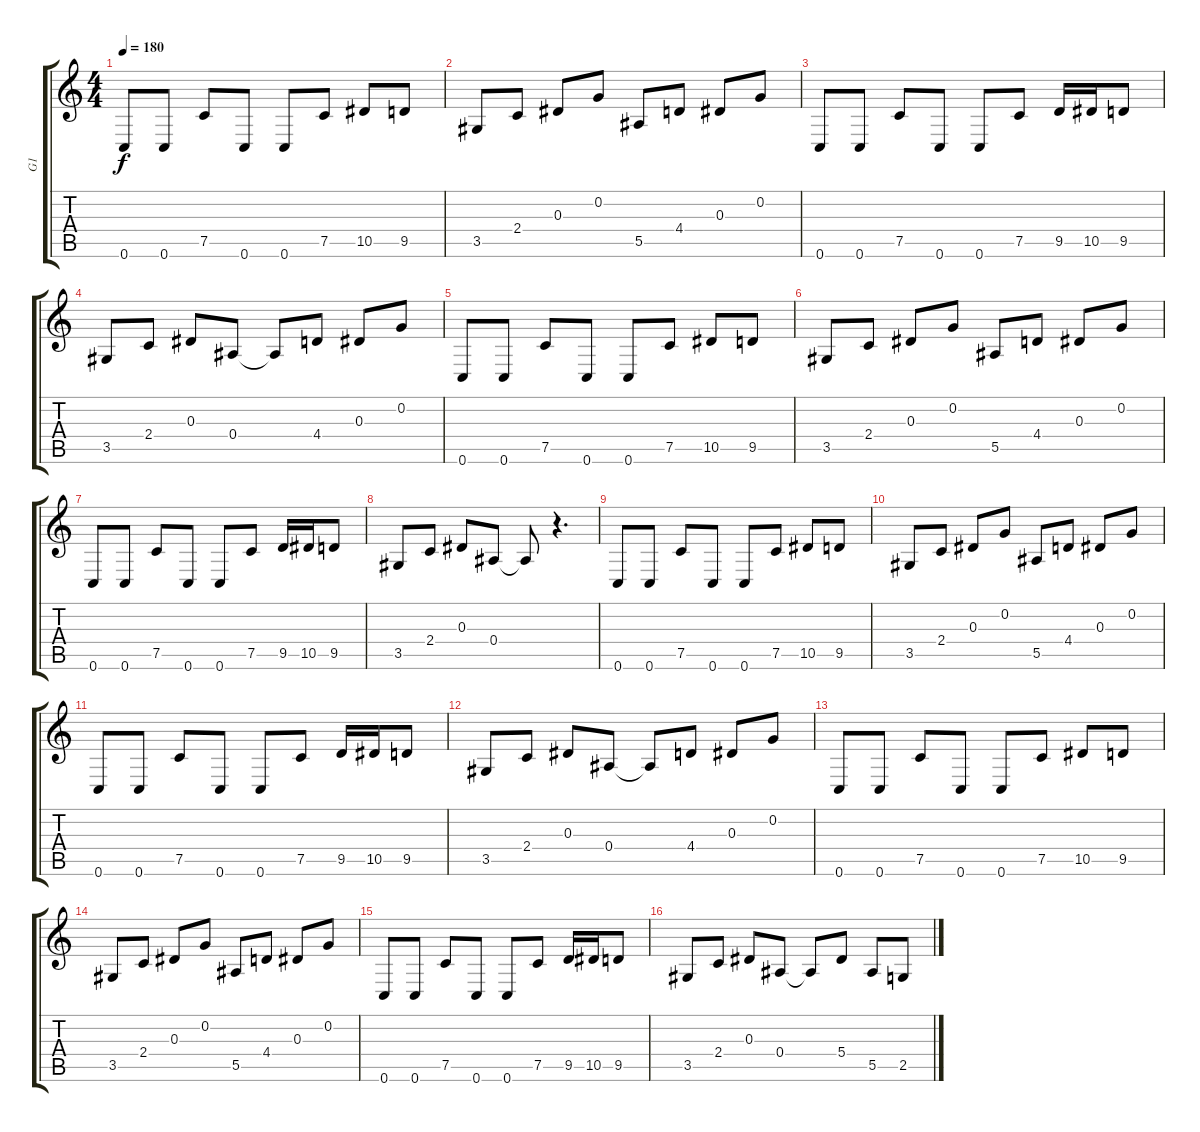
\track ("G1" "G1") {instrument distortionguitar}
\staff {score tabs}
\tuning (C4 G3 Eb3 Bb2 F2 C2) {hide}
\ts (4 4)
\tempo 180
\clef g2
\ks c
0.6.8{dy f instrument distortionguitar} 0.6.8 7.5.8 0.6.8 0.6.8 7.5.8 10.5.8 9.5.8 |
3.5.8 2.4.8 0.3.8 0.2.8 5.5.8 4.4.8 0.3.8 0.2.8 |
0.6.8 0.6.8 7.5.8 0.6.8 0.6.8 7.5.8 9.5.16 10.5.16 9.5.8 |
3.5.8 2.4.8 0.3.8 0.4.8 0.4{t}.8 4.4.8 0.3.8 0.2.8 |
0.6.8 0.6.8 7.5.8 0.6.8 0.6.8 7.5.8 10.5.8 9.5.8 |
3.5.8 2.4.8 0.3.8 0.2.8 5.5.8 4.4.8 0.3.8 0.2.8 |
0.6.8 0.6.8 7.5.8 0.6.8 0.6.8 7.5.8 9.5.16 10.5.16 9.5.8 |
3.5.8 2.4.8 0.3.8 0.4.8 0.4{t}.8 r.4{d} |
0.6.8 0.6.8 7.5.8 0.6.8 0.6.8 7.5.8 10.5.8 9.5.8 |
3.5.8 2.4.8 0.3.8 0.2.8 5.5.8 4.4.8 0.3.8 0.2.8 |
0.6.8 0.6.8 7.5.8 0.6.8 0.6.8 7.5.8 9.5.16 10.5.16 9.5.8 |
3.5.8 2.4.8 0.3.8 0.4.8 0.4{t}.8 4.4.8 0.3.8 0.2.8 |
0.6.8 0.6.8 7.5.8 0.6.8 0.6.8 7.5.8 10.5.8 9.5.8 |
3.5.8 2.4.8 0.3.8 0.2.8 5.5.8 4.4.8 0.3.8 0.2.8 |
0.6.8 0.6.8 7.5.8 0.6.8 0.6.8 7.5.8 9.5.16 10.5.16 9.5.8 |
3.5.8 2.4.8 0.3.8 0.4.8 0.4{t}.8 5.4.8 5.5.8 2.5.8
